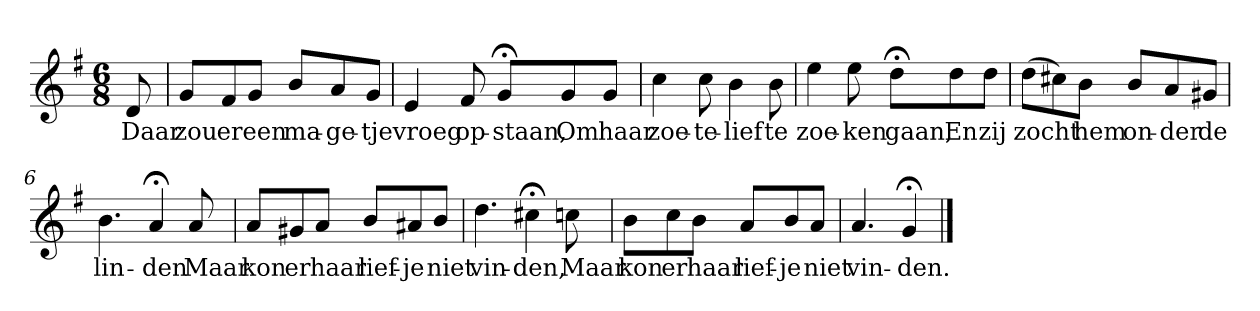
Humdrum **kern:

**kern	**text
*part1	*part1
*staff1	*staff1
*k[f#]	*
*G:	*
*M6/8	*
*MM120	*
=	=
8d	Daar
=1	=1
8gL	zou
8f#	er
8gJ	een
8bL	ma-
8a	-ge-
8gJ	-tje
=2	=2
4e	vroeg
8f#	op-
8g;<L	-staan,
8g	Om
8gJ	haar
=3	=3
4cc	zoe-
8cc	-te-
4b	-lief
8b	te
=4	=4
4ee	zoe-
8ee	-ken
8dd;<L	gaan,
8dd	En
8ddJ	zij
=5	=5
(8ddL	zocht
8cc#X)	.
8bJ	hem
8bL	on-
8a	-der
8g#XJ	de
=6	=6
4.b	lin-
4a;<	-den
8a	Maar
=7	=7
8aL	kon
8g#X	er
8aJ	haar
8bL	lief-
8a#X	-je
8bJ	niet
=8	=8
4.dd	vin-
4cc#X;<	-den,
8ccn	Maar
=9	=9
8bL	kon
8cc	er
8bJ	haar
8aL	lief-
8b	-je
8aJ	niet
=10	=10
4.a	vin-
4g;<	-den.
==	==
*-	*-
